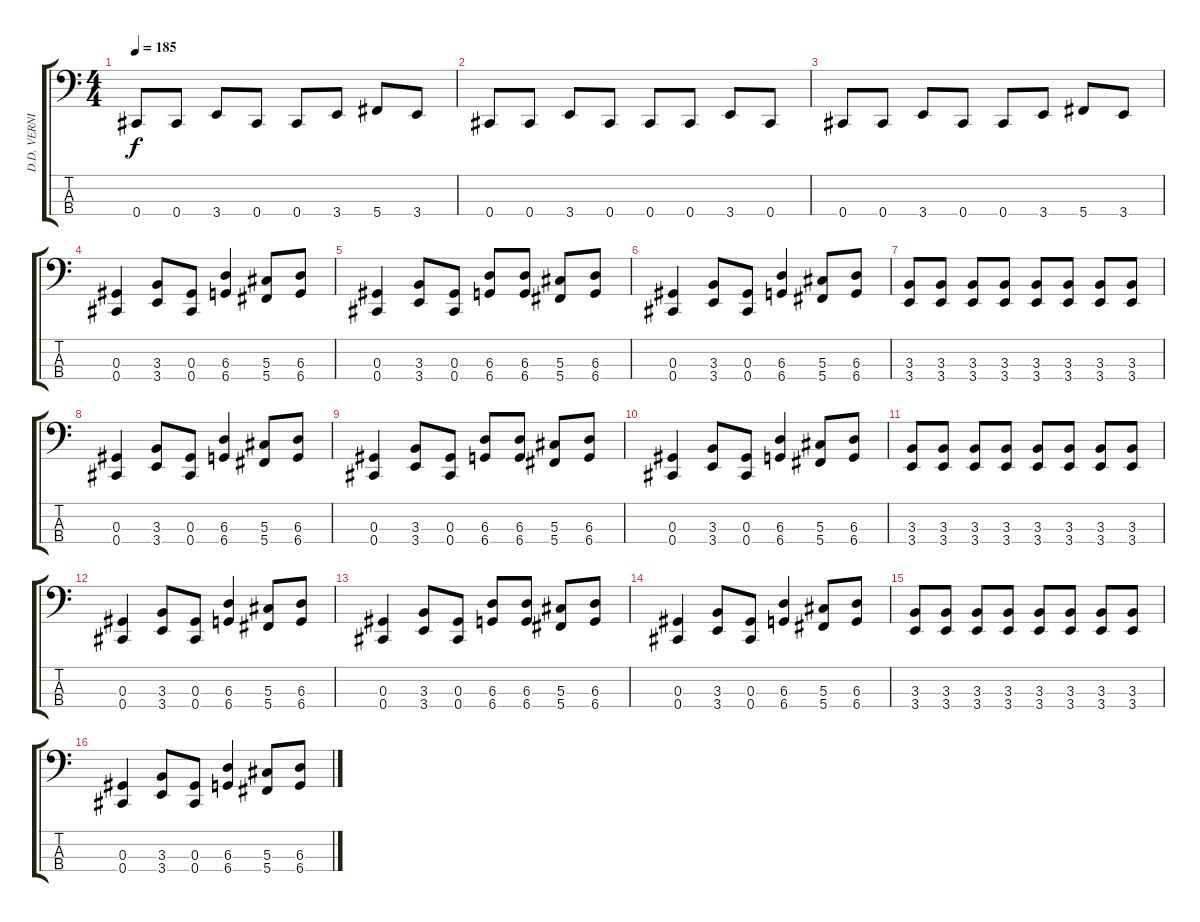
\track ("D.D. VERNI - bass" "D.D. VERNI") {instrument slapbass1}
\staff {score tabs}
\tuning (Gb2 Db2 Ab1 Db1) {hide}
\ts (4 4)
\tempo 185
\clef f4
\ks c
0.4.8{dy f} 0.4.8 3.4.8 0.4.8 0.4.8 3.4.8 5.4.8 3.4.8 |
0.4.8 0.4.8 3.4.8 0.4.8 0.4.8 0.4.8 3.4.8 0.4.8 |
0.4.8 0.4.8 3.4.8 0.4.8 0.4.8 3.4.8 5.4.8 3.4.8 |
(0.3 0.4).4 (3.3 3.4).8 (0.3 0.4).8 (6.3 6.4).4 (5.3 5.4).8 (6.3 6.4).8 |
(0.3 0.4).4 (3.3 3.4).8 (0.3 0.4).8 (6.3 6.4).8 (6.3 6.4).8 (5.3 5.4).8 (6.3 6.4).8 |
(0.3 0.4).4 (3.3 3.4).8 (0.3 0.4).8 (6.3 6.4).4 (5.3 5.4).8 (6.3 6.4).8 |
(3.3 3.4).8 (3.3 3.4).8 (3.3 3.4).8 (3.3 3.4).8 (3.3 3.4).8 (3.3 3.4).8 (3.3 3.4).8 (3.3 3.4).8 |
(0.3 0.4).4 (3.3 3.4).8 (0.3 0.4).8 (6.3 6.4).4 (5.3 5.4).8 (6.3 6.4).8 |
(0.3 0.4).4 (3.3 3.4).8 (0.3 0.4).8 (6.3 6.4).8 (6.3 6.4).8 (5.3 5.4).8 (6.3 6.4).8 |
(0.3 0.4).4 (3.3 3.4).8 (0.3 0.4).8 (6.3 6.4).4 (5.3 5.4).8 (6.3 6.4).8 |
(3.3 3.4).8 (3.3 3.4).8 (3.3 3.4).8 (3.3 3.4).8 (3.3 3.4).8 (3.3 3.4).8 (3.3 3.4).8 (3.3 3.4).8 |
(0.3 0.4).4 (3.3 3.4).8 (0.3 0.4).8 (6.3 6.4).4 (5.3 5.4).8 (6.3 6.4).8 |
(0.3 0.4).4 (3.3 3.4).8 (0.3 0.4).8 (6.3 6.4).8 (6.3 6.4).8 (5.3 5.4).8 (6.3 6.4).8 |
(0.3 0.4).4 (3.3 3.4).8 (0.3 0.4).8 (6.3 6.4).4 (5.3 5.4).8 (6.3 6.4).8 |
(3.3 3.4).8 (3.3 3.4).8 (3.3 3.4).8 (3.3 3.4).8 (3.3 3.4).8 (3.3 3.4).8 (3.3 3.4).8 (3.3 3.4).8 |
(0.3 0.4).4 (3.3 3.4).8 (0.3 0.4).8 (6.3 6.4).4 (5.3 5.4).8 (6.3 6.4).8
